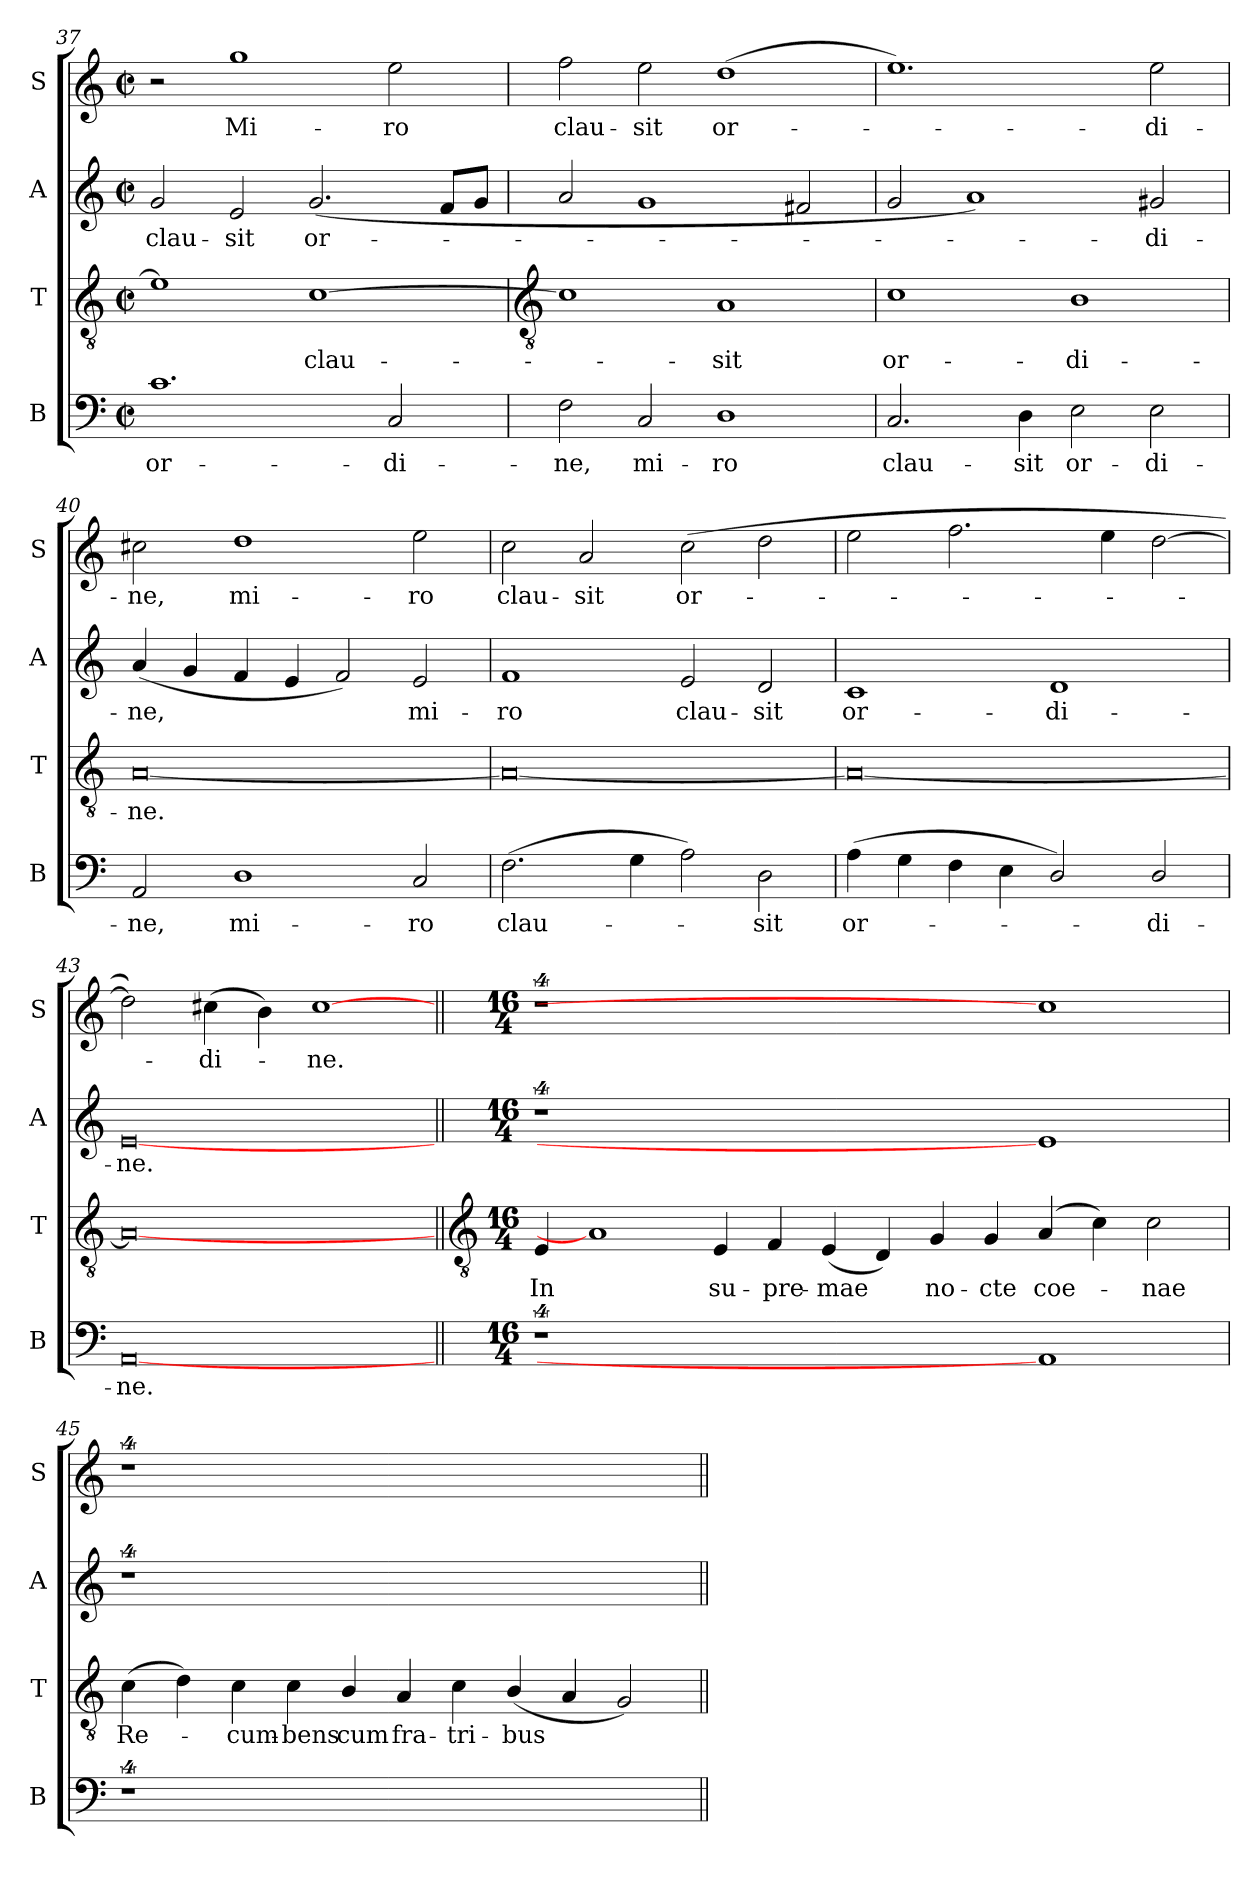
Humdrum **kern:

**kern	**text	**kern	**text	**kern	**text	**kern	**text
*part4	*part4	*part3	*part3	*part2	*part2	*part1	*part1
*staff4	*staff4	*staff3	*staff3	*staff2	*staff2	*staff1	*staff1
*I"B	*	*I"T	*	*I"A	*	*I"S	*
*I'B	*	*I'T	*	*I'A	*	*I'S	*
*clefF4	*	*clefGv2	*	*clefG2	*	*clefG2	*
*k[]	*	*k[]	*	*k[]	*	*k[]	*
*C:	*	*C:	*	*C:	*	*C:	*
*M4/2	*	*M4/2	*	*M4/2	*	*M4/2	*
*met(c|)	*	*met(c|)	*	*met(c|)	*	*met(c|)	*
=37	=37	=37	=37	=37	=37	=37	=37
!	!LO:LY:b	!	!	!	!LO:LY:b	!	!
1.c	or-	1e]	.	2g	clau-	2r	.
!	!	!	!	!	!LO:LY:b	!	!LO:LY:b
.	.	.	.	2e	-sit	1gg	Mi-
!	!	!	!LO:LY:b	!	!LO:LY:b	!	!
.	.	[1c	clau-	(<2.g	or-	.	.
!	!LO:LY:b	!	!	!	!	!	!LO:LY:b
2C	-di-	.	.	.	.	2ee	-ro
.	.	.	.	8fL	.	.	.
.	.	.	.	8gJ	.	.	.
!!LO:LB:g=z
=38	=38	=38	=38	=38	=38	=38	=38
*	*	*clefGv2	*	*	*	*	*
!	!LO:LY:b	!	!	!	!	!	!LO:LY:b
2F	-ne,	1c]	.	2a	.	2ff	clau-
!	!LO:LY:b	!	!	!	!	!	!LO:LY:b
2C	mi-	.	.	1g	.	2ee	-sit
!	!LO:LY:b	!	!LO:LY:b	!	!	!	!LO:LY:b
1D	-ro	1A	sit	.	.	(>1dd	or-
.	.	.	.	2f#X	.	.	.
=39	=39	=39	=39	=39	=39	=39	=39
!	!LO:LY:b	!	!LO:LY:b	!	!	!	!
2.C	clau-	1c	or-	2g	.	1.ee)	.
.	.	.	.	1a)	.	.	.
!	!LO:LY:b	!	!	!	!	!	!
4D	-sit	.	.	.	.	.	.
!	!LO:LY:b	!	!LO:LY:b	!	!	!	!
2E	or-	1B	-di-	.	.	.	.
!	!LO:LY:b	!	!	!	!LO:LY:b	!	!LO:LY:b
2E	-di-	.	.	2g#X	di-	2ee	di-
=40	=40	=40	=40	=40	=40	=40	=40
!	!LO:LY:b	!	!LO:LY:b	!	!LO:LY:b	!	!LO:LY:b
2AA	-ne,	[0A	-ne.	(<4a	-ne,	2cc#X	-ne,
.	.	.	.	4g	.	.	.
!	!LO:LY:b	!	!	!	!	!	!LO:LY:b
1D	mi-	.	.	4f	.	1dd	mi-
.	.	.	.	4e	.	.	.
.	.	.	.	2f)	.	.	.
!	!LO:LY:b	!	!	!	!LO:LY:b	!	!LO:LY:b
2C	-ro	.	.	2e	mi-	2ee	-ro
=41	=41	=41	=41	=41	=41	=41	=41
!	!LO:LY:b	!	!	!	!LO:LY:b	!	!LO:LY:b
(>2.F	clau-	0A_	.	1f	-ro	2cc	clau-
!	!	!	!	!	!	!	!LO:LY:b
.	.	.	.	.	.	2a	-sit
4G	.	.	.	.	.	.	.
!	!	!	!	!	!LO:LY:b	!	!LO:LY:b
2A)	.	.	.	2e	clau-	(>2cc	or-
!	!LO:LY:b	!	!	!	!LO:LY:b	!	!
2D	sit	.	.	2d	-sit	2dd	.
=42	=42	=42	=42	=42	=42	=42	=42
!	!LO:LY:b	!	!	!	!LO:LY:b	!	!
(>4A	or-	0A_	.	1c	or-	2ee	.
4G	.	.	.	.	.	.	.
4F	.	.	.	.	.	2.ff	.
4E	.	.	.	.	.	.	.
!	!	!	!	!	!LO:LY:b	!	!
2D/)	.	.	.	1d	-di-	.	.
.	.	.	.	.	.	4ee	.
!	!LO:LY:b	!	!	!	!	!	!
2D/	di-	.	.	.	.	[2dd	.
=43	=43	=43	=43	=43	=43	=43	=43
!	!LO:LY:b	!	!	!	!LO:LY:b	!	!
[0AA	-ne.	0A_	.	[0e	-ne.	2dd])	.
!	!	!	!	!	!	!	!LO:LY:b
.	.	.	.	.	.	(>4cc#X	di-
.	.	.	.	.	.	4b)	.
!	!	!	!	!	!	!	!LO:LY:b
.	.	.	.	.	.	[1cc#	ne.
!!LO:LB:g=z
=44||	=44||	=44||	=44||	=44||	=44||	=44||	=44||
*	*	*clefGv2	*	*	*	*	*
*M16/4	*	*M16/4	*	*M16/4	*	*M16/4	*
!	!	!	!LO:LY:b	!	!	!	!
4%11r	.	4E	In	4%11r	.	4%11r	.
.	.	1A]	.	.	.	.	.
!	!	!	!LO:LY:b	!	!	!	!
.	.	4E	su-	.	.	.	.
!	!	!	!LO:LY:b	!	!	!	!
.	.	4F	-pre-	.	.	.	.
!	!	!	!LO:LY:b	!	!	!	!
.	.	(<4E	-mae	.	.	.	.
.	.	4D)	.	.	.	.	.
!	!	!	!LO:LY:b	!	!	!	!
.	.	4G	no-	.	.	.	.
!	!	!	!LO:LY:b	!	!	!	!
.	.	4G	-cte	.	.	.	.
!	!	!	!LO:LY:b	!	!	!	!
1AA]	.	(<4A	coe-	1e]	.	1cc#]	.
.	.	4c)	.	.	.	.	.
!	!	!	!LO:LY:b	!	!	!	!
.	.	2c	nae	.	.	.	.
=45	=45	=45	=45	=45	=45	=45	=45
!	!	!	!LO:LY:b	!	!	!	!
4%11r	.	(>4c	Re-	4%11r	.	4%11r	.
.	.	4d)	.	.	.	.	.
!	!	!	!LO:LY:b	!	!	!	!
.	.	4c	cum-	.	.	.	.
!	!	!	!LO:LY:b	!	!	!	!
.	.	4c	-bens	.	.	.	.
!	!	!	!LO:LY:b	!	!	!	!
.	.	4B/	cum	.	.	.	.
!	!	!	!LO:LY:b	!	!	!	!
.	.	4A	fra-	.	.	.	.
!	!	!	!LO:LY:b	!	!	!	!
.	.	4c	-tri-	.	.	.	.
!	!	!	!LO:LY:b	!	!	!	!
.	.	(<4B/	-bus	.	.	.	.
.	.	4A	.	.	.	.	.
.	.	2G)	.	.	.	.	.
=||	=||	=||	=||	=||	=||	=||	=||
*-	*-	*-	*-	*-	*-	*-	*-
